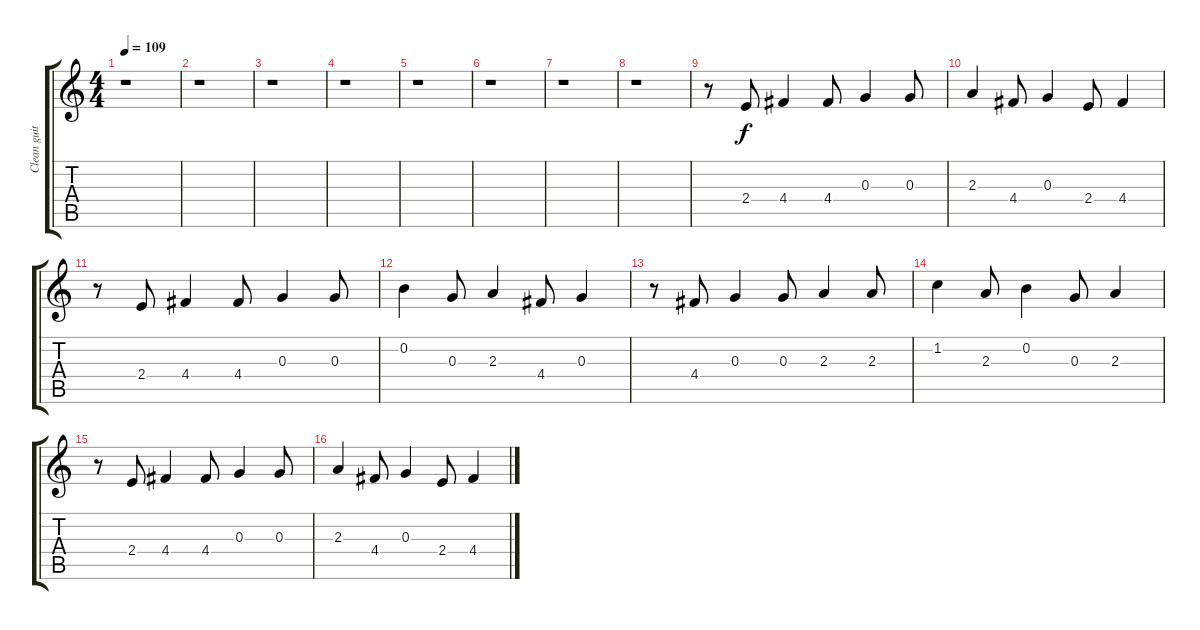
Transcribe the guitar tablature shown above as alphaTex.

\track ("Clean guitar 1" "Clean guit") {instrument electricguitarclean}
\staff {score tabs}
\tuning (E4 B3 G3 D3 A2 E2) {hide}
\ts (4 4)
\tempo 109
\clef g2
\ks c
r.1{dy f} |
r.1 |
r.1 |
r.1 |
r.1 |
r.1 |
r.1 |
r.1 |
r.8 2.4.8 4.4.4 4.4.8 0.3.4 0.3.8 |
2.3.4 4.4.8 0.3.4 2.4.8 4.4.4 |
r.8 2.4.8 4.4.4 4.4.8 0.3.4 0.3.8 |
0.2.4 0.3.8 2.3.4 4.4.8 0.3.4 |
r.8 4.4.8 0.3.4 0.3.8 2.3.4 2.3.8 |
1.2.4 2.3.8 0.2.4 0.3.8 2.3.4 |
r.8 2.4.8 4.4.4 4.4.8 0.3.4 0.3.8 |
2.3.4 4.4.8 0.3.4 2.4.8 4.4.4
